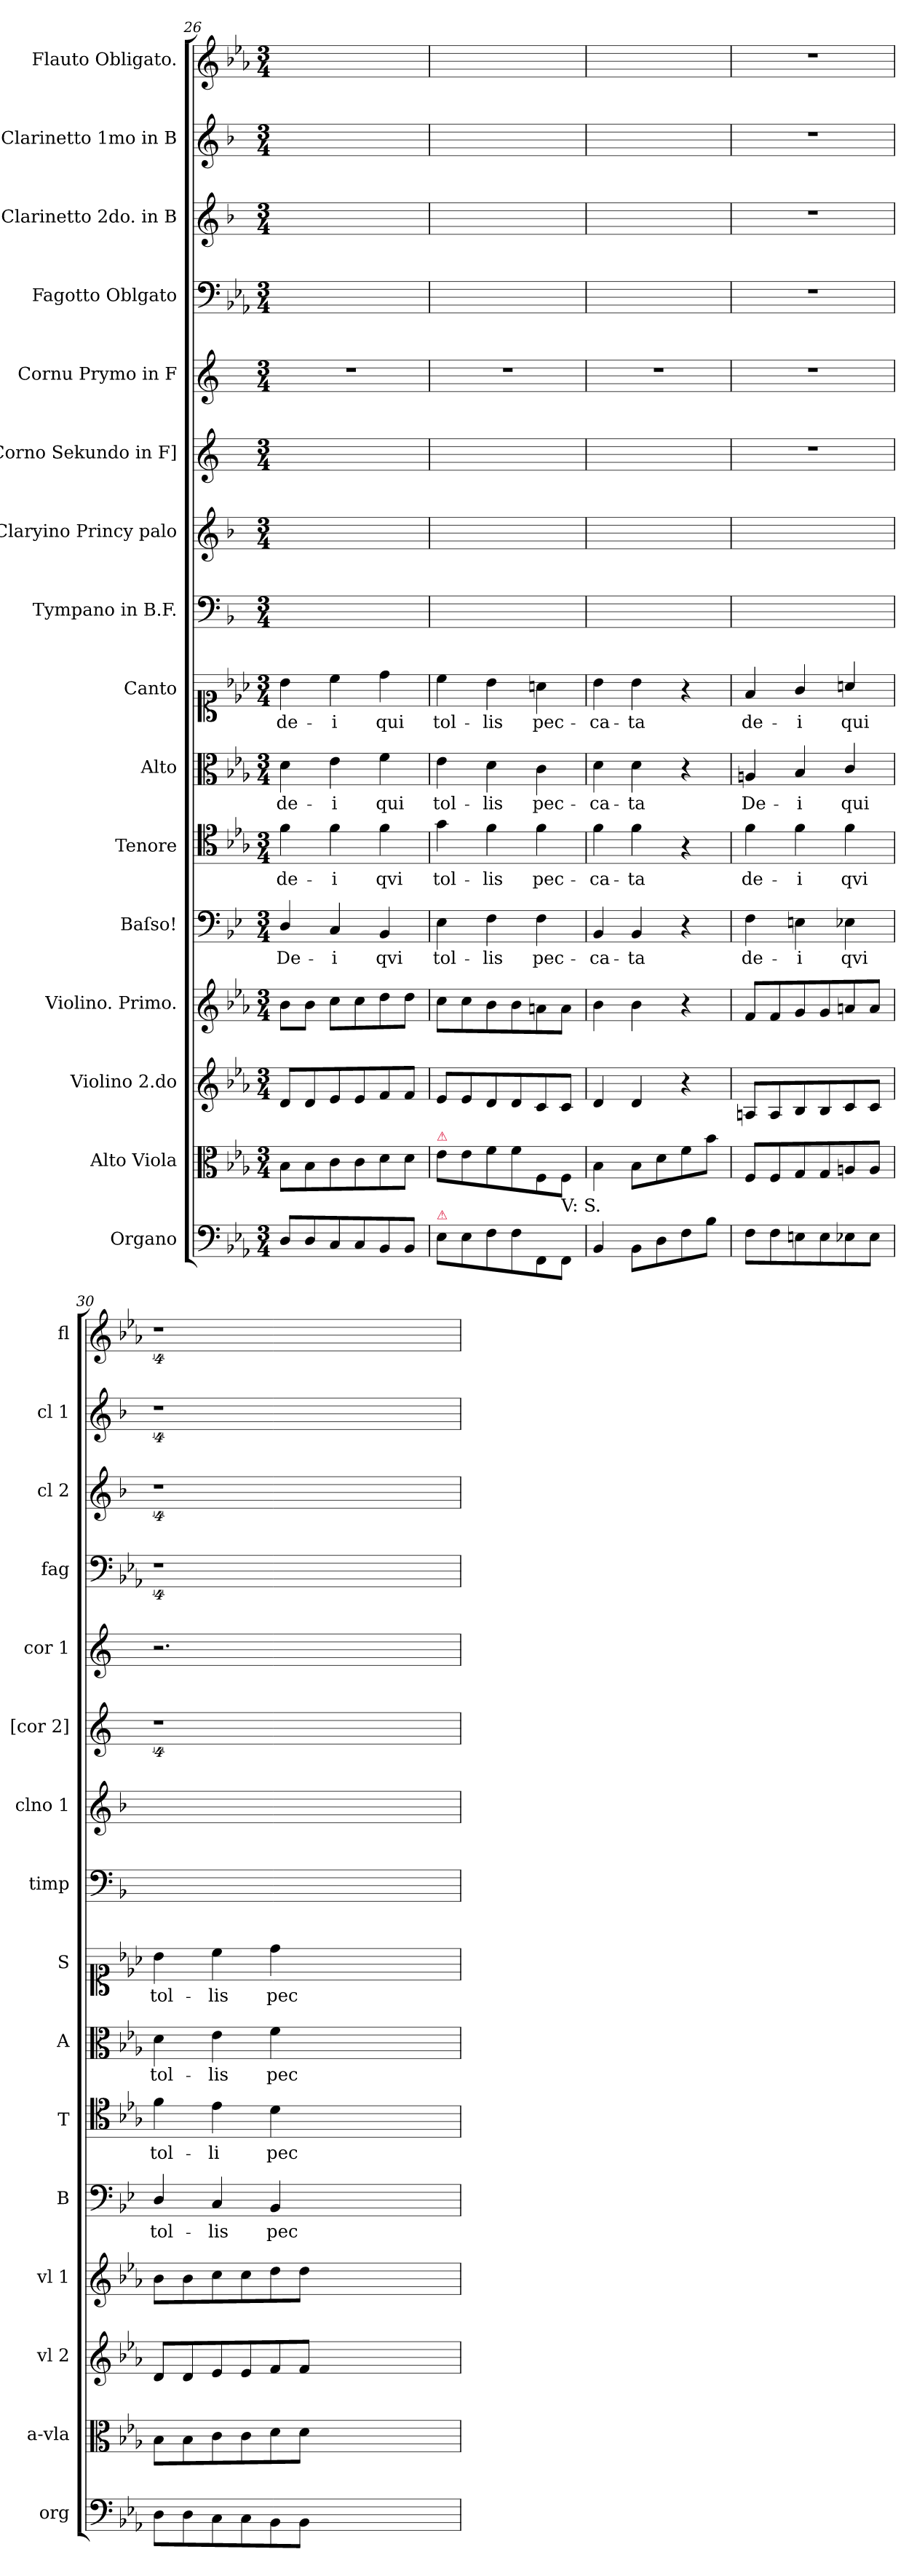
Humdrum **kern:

**kern	**kern	**kern	**kern	**kern	**text	**kern	**text	**kern	**text	**kern	**text	**kern	**kern	**kern	**kern	**kern	**kern	**kern	**kern
*part16	*part15	*part14	*part13	*part12	*part12	*part11	*part11	*part10	*part10	*part9	*part9	*part8	*part7	*part6	*part5	*part4	*part3	*part2	*part1
*staff16	*staff15	*staff14	*staff13	*staff12	*staff12	*staff11	*staff11	*staff10	*staff10	*staff9	*staff9	*staff8	*staff7	*staff6	*staff5	*staff4	*staff3	*staff2	*staff1
*I"Organo	*I"Alto Viola	*I"Violino 2.do	*I"Violino. Primo.	*I"Baſso!	*	*I"Tenore	*	*I"Alto	*	*I"Canto	*	*I"Tympano in B.F.	*I"Claryino Princy palo	*I"[Corno Sekundo in F]	*I"Cornu Prymo in F	*I"Fagotto Oblgato	*I"Clarinetto 2do. in B	*I"Clarinetto 1mo in B	*I"Flauto Obligato.
*I'org	*I'a-vla	*I'vl 2	*I'vl 1	*I'B	*	*I'T	*	*I'A	*	*I'S	*	*I'timp	*I'clno 1	*I'[cor 2]	*I'cor 1	*I'fag	*I'cl 2	*I'cl 1	*I'fl
*clefF4	*clefC3	*clefG2	*clefG2	*clefF4	*	*clefC4	*	*clefC3	*	*clefC1	*	*clefF4	*clefG2	*clefG2	*clefG2	*clefF4	*clefG2	*clefG2	*clefG2
*	*	*	*	*	*	*	*	*	*	*	*	*ITrd1c2	*ITrd1c2	*ITrd5c9	*ITrd5c9	*	*ITrd1c2	*ITrd1c2	*
*k[b-e-a-]	*k[b-e-a-]	*k[b-e-a-]	*k[b-e-a-]	*k[b-e-]	*	*k[b-e-a-]	*	*k[b-e-a-]	*	*k[b-e-a-]	*	*k[b-e-a-]	*k[b-e-a-]	*k[b-e-a-]	*k[b-e-a-]	*k[b-e-a-]	*k[b-e-a-]	*k[b-e-a-]	*k[b-e-a-]
*E-:	*E-:	*E-:	*E-:	*	*	*E-:	*	*E-:	*	*E-:	*	*E-:	*E-:	*E-:	*E-:	*E-:	*E-:	*E-:	*E-:
*M3/4	*M3/4	*M3/4	*M3/4	*M3/4	*	*M3/4	*	*M3/4	*	*M3/4	*	*M3/4	*M3/4	*M3/4	*M3/4	*M3/4	*M3/4	*M3/4	*M3/4
=26	=26	=26	=26	=26	=26	=26	=26	=26	=26	=26	=26	=26	=26	=26	=26	=26	=26	=26	=26
8D/L	8B-\L	8d/L	8b-\L	4D/	De-	4f\	de-	4d\	de-	4b-\	de-	2.ryy	2.ryy	2.ryy	2.r	2.ryy	2.ryy	2.ryy	2.ryy
8D/	8B-\	8d/	8b-\J	.	.	.	.	.	.	.	.	.	.	.	.	.	.	.	.
8C/	8c\	8e-/	8cc\L	4C/	-i	4f\	-i	4e-\	-i	4cc\	-i	.	.	.	.	.	.	.	.
8C/	8c\	8e-/	8cc\	.	.	.	.	.	.	.	.	.	.	.	.	.	.	.	.
8BB-/	8d\	8f/	8dd\	4BB-/	qvi	4f\	qvi	4f\	qui	4dd\	qui	.	.	.	.	.	.	.	.
8BB-/J	8d\J	8f/J	8dd\J	.	.	.	.	.	.	.	.	.	.	.	.	.	.	.	.
=27	=27	=27	=27	=27	=27	=27	=27	=27	=27	=27	=27	=27	=27	=27	=27	=27	=27	=27	=27
!	!LO:TX:a:color=crimson:t=⚠	!	!	!	!	!	!	!	!	!	!	!	!	!	!	!	!	!	!
!LO:TX:a:color=crimson:t=⚠	!	!	!	!	!	!	!	!	!	!	!	!	!	!	!	!	!	!	!
8E-\L	8e-\L	8e-/L	8cc\L	4E-\	tol-	4g\	tol-	4e-\	tol-	4cc\	tol-	2.ryy	2.ryy	2.ryy	2.r	2.ryy	2.ryy	2.ryy	2.ryy
8E-\	8e-\	8e-/	8cc\	.	.	.	.	.	.	.	.	.	.	.	.	.	.	.	.
8F\	8f\	8d/	8b-\	4F\	-lis	4f\	-lis	4d\	-lis	4b-\	-lis	.	.	.	.	.	.	.	.
8F\	8f\	8d/	8b-\	.	.	.	.	.	.	.	.	.	.	.	.	.	.	.	.
8FF/	8F/	8c/	8an\	4F\	pec-	4f\	pec-	4c\	pec-	4an\	pec-	.	.	.	.	.	.	.	.
!	!LO:TX:b:t=V&colon; S.	!	!	!	!	!	!	!	!	!	!	!	!	!	!	!	!	!	!
8FF/J	8F/J	8c/J	8a\J	.	.	.	.	.	.	.	.	.	.	.	.	.	.	.	.
=28	=28	=28	=28	=28	=28	=28	=28	=28	=28	=28	=28	=28	=28	=28	=28	=28	=28	=28	=28
4BB-/	4B-\	4d/	4b-\	4BB-/	-ca-	4f\	-ca-	4d\	-ca-	4b-\	-ca-	2.ryy	2.ryy	2.ryy	2.r	2.ryy	2.ryy	2.ryy	2.ryy
8BB-\L	8B-\L	4d/	4b-\	4BB-/	-ta	4f\	-ta	4d\	-ta	4b-\	-ta	.	.	.	.	.	.	.	.
8D\	8d\	.	.	.	.	.	.	.	.	.	.	.	.	.	.	.	.	.	.
8F\	8f\	4r	4r	4r	.	4r	.	4r	.	4r	.	.	.	.	.	.	.	.	.
8B-\J	8b-\J	.	.	.	.	.	.	.	.	.	.	.	.	.	.	.	.	.	.
=29	=29	=29	=29	=29	=29	=29	=29	=29	=29	=29	=29	=29	=29	=29	=29	=29	=29	=29	=29
8F\L	8F/L	8An/L	8f/L	4F\	de-	4f\	de-	4An/	De-	4f/	de-	2.ryy	2.ryy	2.r	2.r	2.r	2.r	2.r	2.r
8F\	8F/	8A/	8f/	.	.	.	.	.	.	.	.	.	.	.	.	.	.	.	.
8En\	8G/	8B-/	8g/	4En\	-i	4f\	-i	4B-/	-i	4g/	-i	.	.	.	.	.	.	.	.
8E\	8G/	8B-/	8g/	.	.	.	.	.	.	.	.	.	.	.	.	.	.	.	.
8E-X\	8An/	8c/	8an/	4E-X\	qvi	4f\	qvi	4c/	qui	4an/	qui	.	.	.	.	.	.	.	.
8E-\J	8A/J	8c/J	8a/J	.	.	.	.	.	.	.	.	.	.	.	.	.	.	.	.
=30	=30	=30	=30	=30	=30	=30	=30	=30	=30	=30	=30	=30	=30	=30	=30	=30	=30	=30	=30
8D\L	8B-\L	8d/L	8b-\L	4D/	tol-	4f\	tol-	4d\	tol-	4b-\	tol-	2.ryy	2.ryy	4%9r	2.r	4%9r	4%9r	4%9r	4%9r
8D\	8B-\	8d/	8b-\	.	.	.	.	.	.	.	.	.	.	.	.	.	.	.	.
8C\	8c\	8e-/	8cc\	4C/	-lis	4e-\	-li	4e-\	-lis	4cc\	-lis	.	.	.	.	.	.	.	.
8C\	8c\	8e-/	8cc\	.	.	.	.	.	.	.	.	.	.	.	.	.	.	.	.
8BB-\	8d\	8f/	8dd\	4BB-/	pec-	4d\	pec-	4f\	pec-	4dd\	pec-	.	.	.	.	.	.	.	.
8BB-\J	8d\J	8f/J	8dd\J	.	.	.	.	.	.	.	.	.	.	.	.	.	.	.	.
1.ryy	1.ryy	1.ryy	1.ryy	1.ryy	.	1.ryy	.	1.ryy	.	1.ryy	.	1.ryy	1.ryy	.	1.ryy	.	.	.	.
=	=	=	=	=	=	=	=	=	=	=	=	=	=	=	=	=	=	=	=
*-	*-	*-	*-	*-	*-	*-	*-	*-	*-	*-	*-	*-	*-	*-	*-	*-	*-	*-	*-
